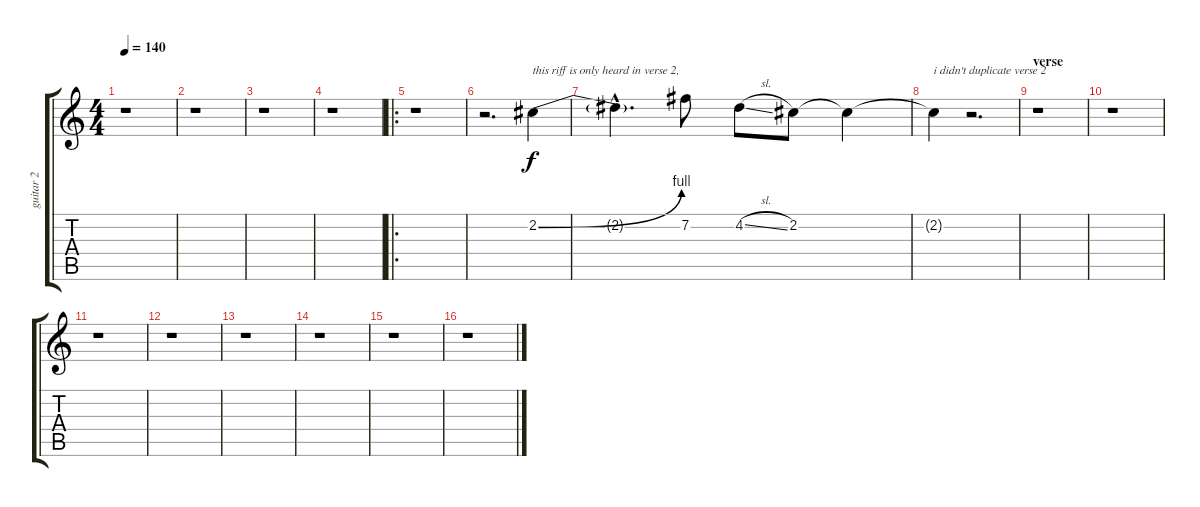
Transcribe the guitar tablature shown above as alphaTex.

\track ("guitar 2" "guitar 2") {instrument overdrivenguitar}
\staff {score tabs}
\tuning (E4 B3 G3 D3 A2 E2) {hide}
\ts (4 4)
\tempo 140
\clef g2
\ks c
r.1{dy f instrument overdrivenguitar} |
r.1 |
r.1 |
r.1 |
\ro
r.1 |
r.2{d} 2.2{be (bend 0 0 60 4)}.4{txt "this riff is only heard in verse 2," instrument electricguitarclean} |
2.2{hac t}.4{d} 7.2.8 4.2{sl}.8 2.2.8 2.2{t}.4 |
2.2{t}.4{txt "i didn't duplicate verse 2 "} r.2{d} |
\section ("" "verse")
r.1 |
r.1 |
r.1 |
r.1 |
r.1 |
r.1 |
r.1 |
r.1
